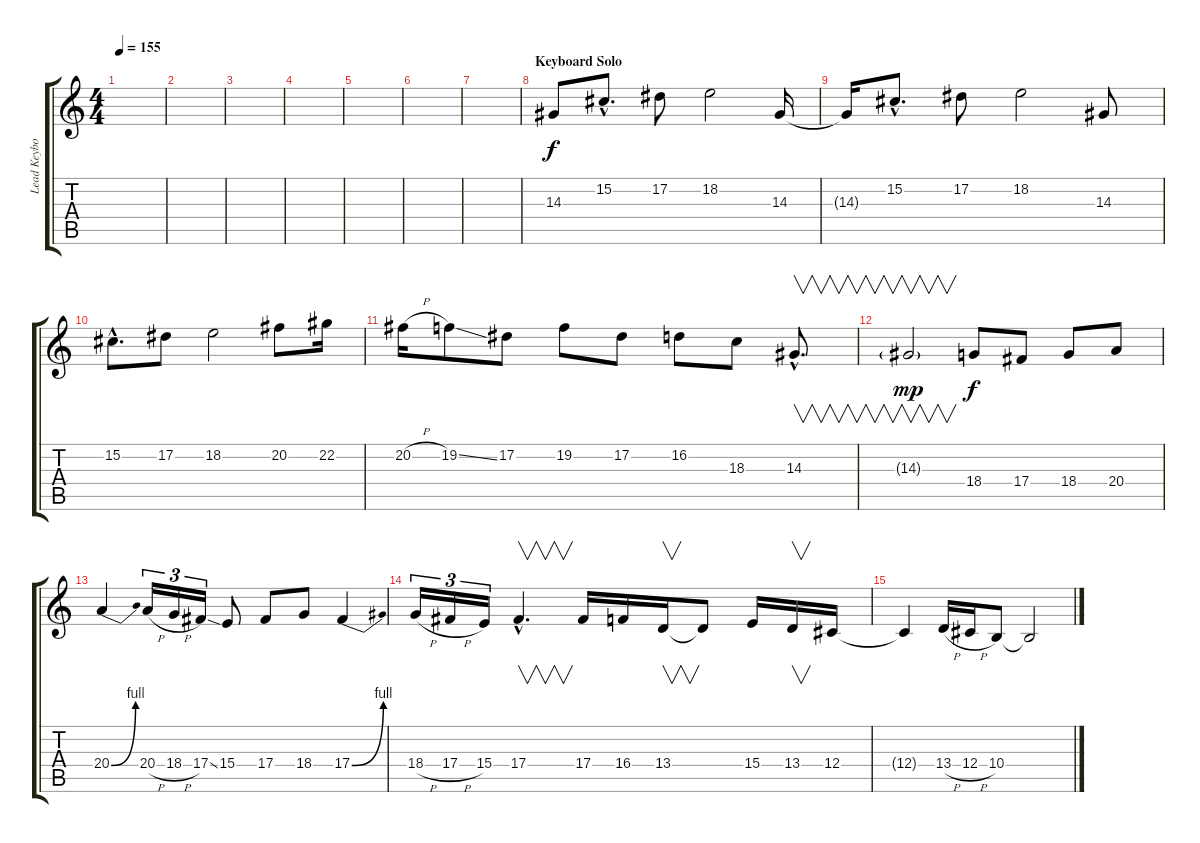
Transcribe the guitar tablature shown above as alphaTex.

\track ("Lead Keyboard" "Lead Keybo") {instrument lead1square}
\staff {score tabs}
\tuning (Eb4 Bb3 Gb3 Db3 Ab2 Eb2) {hide}
\ts (4 4)
\tempo 155
\clef g2
\ks c
|
|
|
|
|
|
|
\section ("" "Keyboard Solo")
14.3.8 15.2{hac}.8{d} 17.2.8 18.2.2 14.3.16 |
14.3{t}.16 15.2{hac}.8{d} 17.2.8 18.2.2 14.3.8 |
15.2{hac}.8{d} 17.2.8 18.2.2 20.2.8 22.2.16 |
20.2{h}.16 19.2{ss}.8 17.2.8 19.2.8 17.2.8 16.2.8 18.3.8 14.3{hac}.8{v d} |
14.3{g}.2{v dy mp} 18.4.8{dy f} 17.4.8 18.4.8 20.4.8 |
20.4{be (bend 0 0 60 4)}.4 20.4{h}.16{tu (3 2)} 18.4{h}.16{tu (3 2)} 17.4{ss}.16{tu (3 2)} 15.4.8 17.4.8 18.4.8 17.4{be (bend 0 0 60 4)}.4 |
18.4{h}.16{tu (3 2)} 17.4{h}.16{tu (3 2)} 15.4.16{tu (3 2)} 17.4{hac}.4{v d} 17.4.16 16.4.16 13.4.16{v} 13.4{t}.8 15.4.16 13.4.16{v} 12.4.16 |
12.4{t}.4 13.4{h}.16 12.4{h}.16 10.4.8 10.4{t}.2
